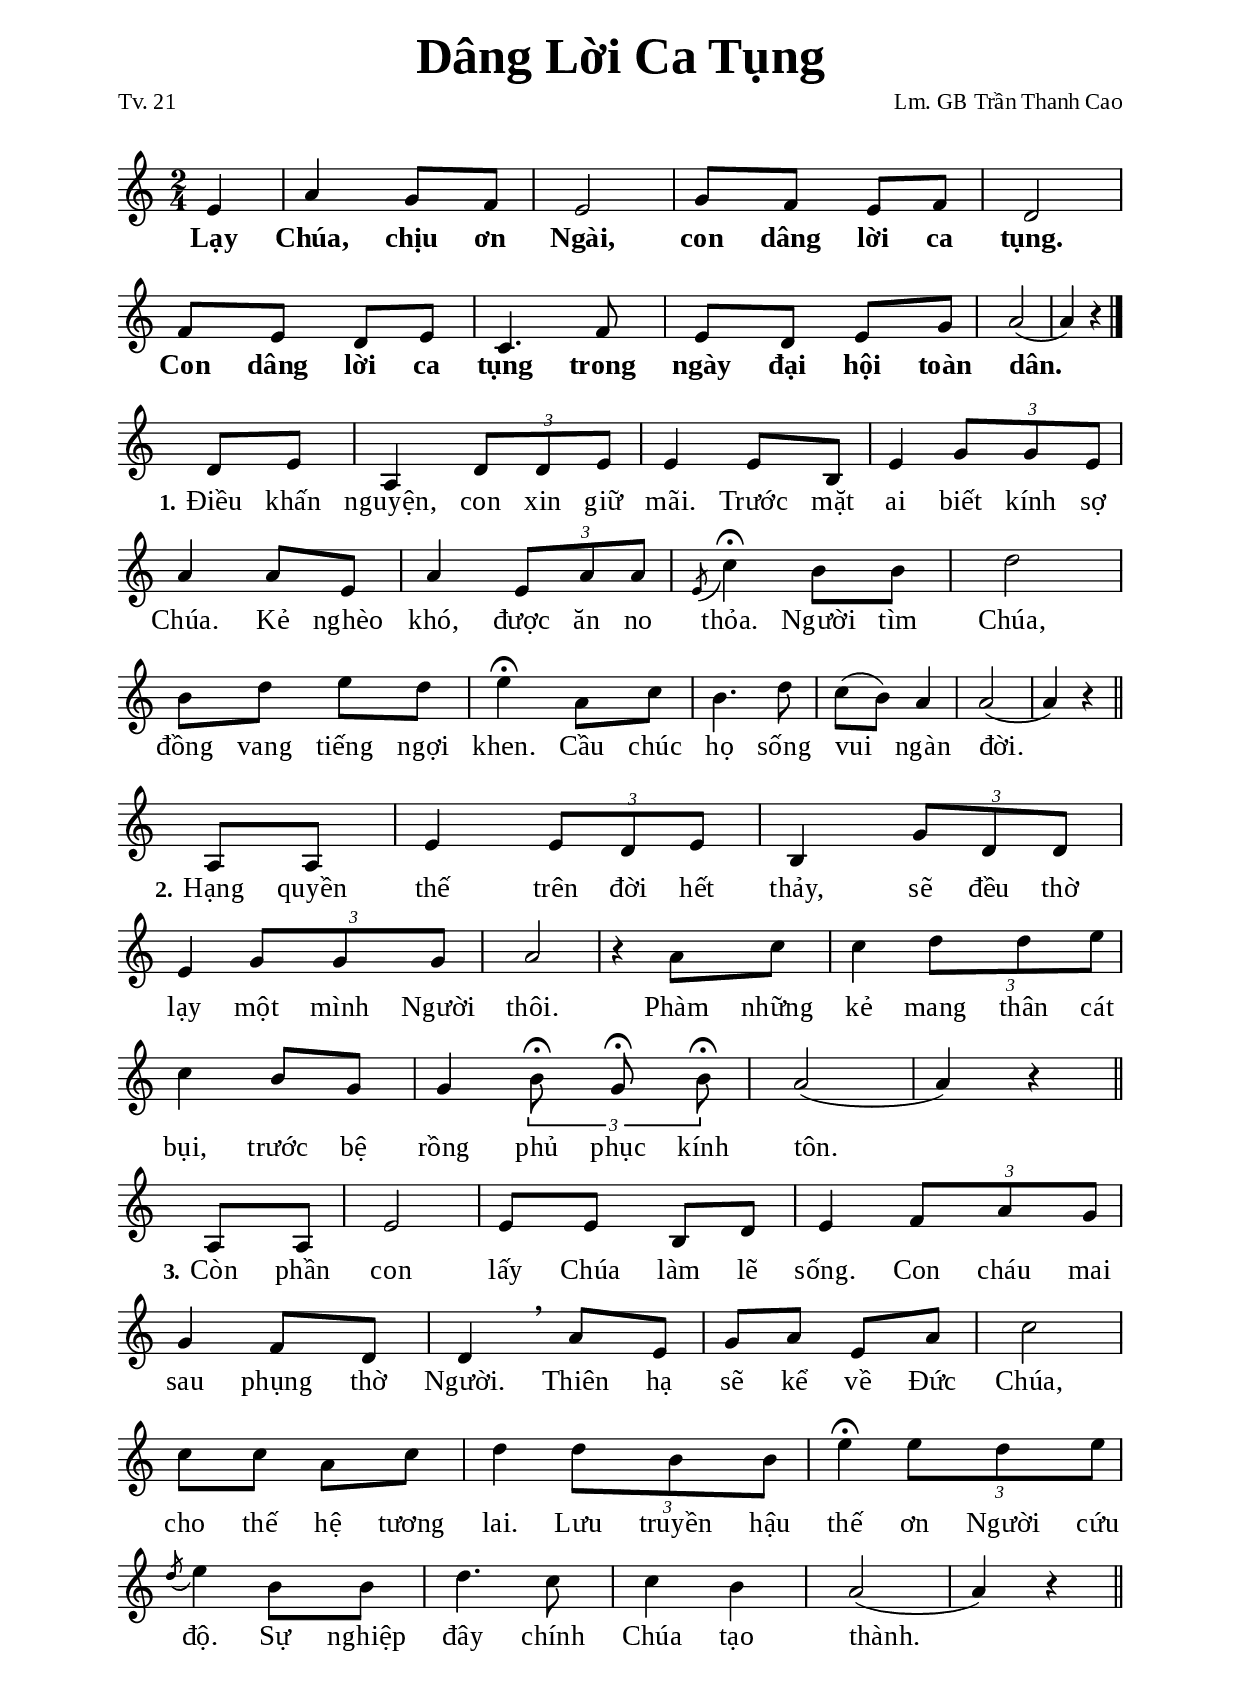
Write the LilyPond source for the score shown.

% Cài đặt chung
\version "2.22.1"
\include "english.ly"

\header {
  title = \markup { \fontsize #3 "Dâng Lời Ca Tụng" }
  poet = "Tv. 21"
  composer = "Lm. GB Trần Thanh Cao"
  arranger = " "
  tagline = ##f
}

% Nhạc điệp khúc
nhacDiepKhuc = \relative c' {

  \partial 4 e4 |
  a g8 f |
  e2 |
  g8 f e f |
  d2 |
  f8 e d e |
  c4. f8 |
  e d e g |
  a2 ( |
  a4) r \bar "|."
}

% Nhạc phiên khúc
nhacPhienKhucMot = \relative c' {

  \partial 4 d8 e |
  a,4 \tuplet 3/2 { d8 d e } |
  e4 e8 b |
  e4 \tuplet 3/2 { g8 g e } |
  a4 a8 e |
  a4 \tuplet 3/2 { e8 a a } |
  \acciaccatura e8 c'4 \fermata b8 b |
  d2 |
  b8 d e d |
  e4 \fermata a,8 c |
  b4. d8 |
  c8 (b) a4 |
  a2 ( |
  a4) r \bar "||"
}

nhacPhienKhucHai = \relative c' {

  \partial 4 a8 a |
  e'4 \tuplet 3/2 { e8 d e } |
  b4 \tuplet 3/2 { g'8 d d } |
  e4 \tuplet 3/2 { g8 g g } |
  a2 |
  r4 a8 c |
  c4 \tuplet 3/2 { d8 d e } |
  c4 b8 g |
  g4
  \autoBeamOff \tuplet 3/2 { b8 \fermata g \fermata b \fermata } |
  a2 ( |
  a4) r \bar "||"
}

nhacPhienKhucBa = \relative c' {

  \partial 4 a8 a |
  e'2 |
  e8 e b d |
  e4 \tuplet 3/2 { f8 a g } |
  g4 f8 d |
  d4 \breathe a'8 e |
  g a e a |
  c2 |
  c8 c a c |
  d4 \tuplet 3/2 { d8 b b } |
  e4 \fermata \tuplet 3/2 { e8 d e } |
  \acciaccatura d8 e4 b8 b |
  d4. c8 |
  c4 b |
  a2 ( |
  a4) r \bar "||"
}

% Lời điệp khúc
loiDiepKhuc = \lyricmode {
 
  Lạy Chúa, chịu ơn Ngài, con dâng lời ca tụng.
  Con dâng lời ca tụng trong ngày đại hội toàn dân.
}

% Lời phiên khúc
loiPhienKhucMot = \lyricmode {
  \set stanza = #"1."
  Điều khấn nguyện, con xin giữ mãi.
  Trước mặt ai biết kính sợ Chúa.
  Kẻ nghèo khó, được ăn no thỏa.
  Người tìm Chúa, đồng vang tiếng ngợi khen.
  Cầu chúc họ sống vui ngàn đời.
}

loiPhienKhucHai = \lyricmode {
  \set stanza = #"2."
  Hạng quyền thế trên đời hết thảy,
  sẽ đều thờ lạy một mình Người thôi.
  Phàm những kẻ mang thân cát bụi,
  trước bệ rồng phủ phục kính tôn.
}

loiPhienKhucBa = \lyricmode {
  \set stanza = #"3."
  Còn phần con lấy Chúa làm lẽ sống.
  Con cháu mai sau phụng thờ Người.
  Thiên hạ sẽ kể về Đức Chúa,
  cho thế hệ tương lai.
  Lưu truyền hậu thế ơn Người cứu độ.
  Sự nghiệp đây chính Chúa tạo thành.
}


% Dàn trang
\paper {
   #(set-paper-size "a4")
  top-margin = 10\mm
  bottom-margin = 10\mm
  left-margin = 20\mm
  right-margin = 20\mm
  indent = #0
  #(define fonts
    (make-pango-font-tree
      "Liberation Serif"
      "Liberation Serif"
      "Liberation Serif"
      (/ 20 20)))
  page-count = #1
  system-system-spacing = #'((basic-distance . 13))
  score-system-spacing = #'((basic-distance . 13))
}

% Thiết lập tông và nhịp
TongNhip = { \key c \major \time 2/4 }

\score {
  \new ChoirStaff <<
    \new Staff = diepKhuc \with {
        \consists "Merge_rests_engraver"
        %\magnifyStaff #(magstep +1)
      }
      <<
      \new Voice = beSop {
        \TongNhip \nhacDiepKhuc
      }
    >>
    \new Lyrics \lyricsto beSop \loiDiepKhuc
  >>
  \layout {
    \override Lyrics.LyricText.font-series = #'bold
    \override Lyrics.LyricText.font-size = #+2
    \override Lyrics.LyricSpace.minimum-distance = #3.5
    \override Score.BarNumber.break-visibility = ##(#f #f #f)
    \override Score.SpacingSpanner.uniform-stretching = ##t
  }
}

\score {
  \new ChoirStaff <<
    \new Staff = phienKhuc \with {
        %\magnifyStaff #(magstep +1)
      }
      <<
      \new Voice = beSop {
        \key c \major \time 2/4 \nhacPhienKhucMot
      }
    >>
    \new Lyrics \lyricsto beSop \loiPhienKhucMot
  >>
  \layout {
    \override Staff.TimeSignature.transparent = ##t
    \override Lyrics.LyricText.font-size = #+2
    \override Lyrics.LyricSpace.minimum-distance = #2.2
    \override Score.BarNumber.break-visibility = ##(#f #f #f)
    \override Score.SpacingSpanner.uniform-stretching = ##t
  } 
}

\score {
  \new ChoirStaff <<
    \new Staff = phienKhuc \with {
        %\magnifyStaff #(magstep +1)
      }
      <<
      \new Voice = beSop {
        \key c \major \time 2/4 \nhacPhienKhucHai
      }
    >>
    \new Lyrics \lyricsto beSop \loiPhienKhucHai
  >>
  \layout {
    \override Staff.TimeSignature.transparent = ##t
    \override Lyrics.LyricText.font-size = #+2
    \override Lyrics.LyricSpace.minimum-distance = #3
    \override Score.BarNumber.break-visibility = ##(#f #f #f)
    \override Score.SpacingSpanner.uniform-stretching = ##t
  } 
}

\score {
  \new ChoirStaff <<
    \new Staff = phienKhuc \with {
        %\magnifyStaff #(magstep +1)
      }
      <<
      \new Voice = beSop {
        \key c \major \time 2/4 \nhacPhienKhucBa
      }
    >>
    \new Lyrics \lyricsto beSop \loiPhienKhucBa
  >>
  \layout {
    \override Staff.TimeSignature.transparent = ##t
    \override Lyrics.LyricText.font-size = #+2
    \override Lyrics.LyricSpace.minimum-distance = #3.5
    \override Score.BarNumber.break-visibility = ##(#f #f #f)
    \override Score.SpacingSpanner.uniform-stretching = ##t
  } 
}
